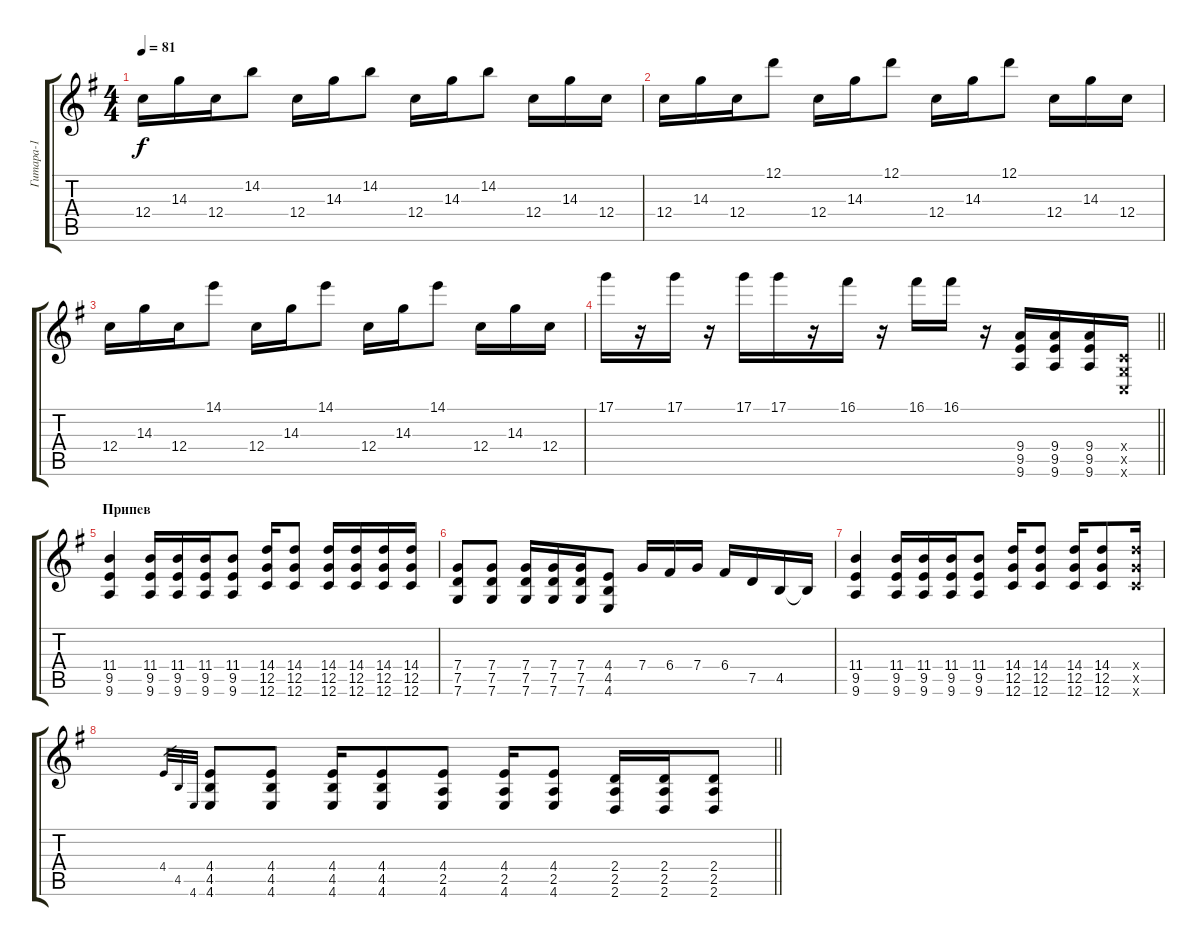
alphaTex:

\track ("Гитара-1" "Гитара-1") {instrument electricguitarclean}
\staff {score tabs}
\tuning (D4 A3 F3 C3 G2 C2) {hide}
\ts (4 4)
\tempo 81
\clef g2
\ks eminor
12.4.16{dy f} 14.3.16 12.4.16 14.2.8 12.4.16 14.3.16 14.2.8 12.4.16 14.3.16 14.2.8 12.4.16 14.3.16 12.4.16 |
12.4.16 14.3.16 12.4.16 12.1.8 12.4.16 14.3.16 12.1.8 12.4.16 14.3.16 12.1.8 12.4.16 14.3.16 12.4.16 |
12.4.16 14.3.16 12.4.16 14.1.8 12.4.16 14.3.16 14.1.8 12.4.16 14.3.16 14.1.8 12.4.16 14.3.16 12.4.16 |
\barLineRight lightlight
17.1.16 r.16 17.1.16 r.16 17.1.16 17.1.16 r.16 16.1.16 r.16 16.1.16 16.1.16 r.16 (9.4 9.5 9.6).16{instrument distortionguitar} (9.4 9.5 9.6).16 (9.4 9.5 9.6).16 (0.4{x} 0.5{x} 0.6{x}).16 |
\section ("" "Припев")
(11.4 9.5 9.6).4 (11.4 9.5 9.6).16 (11.4 9.5 9.6).16 (11.4 9.5 9.6).16 (11.4 9.5 9.6).8 (14.4 12.5 12.6).16 (14.4 12.5 12.6).8 (14.4 12.5 12.6).16 (14.4 12.5 12.6).16 (14.4 12.5 12.6).16 (14.4 12.5 12.6).16 |
(7.4 7.5 7.6).8 (7.4 7.5 7.6).8 (7.4 7.5 7.6).16 (7.4 7.5 7.6).16 (7.4 7.5 7.6).16 (4.4 4.5 4.6).8 7.4.16 6.4.16 7.4.16 6.4.16 7.5.16 4.5.16 4.5{t}.16 |
(11.4 9.5 9.6).4 (11.4 9.5 9.6).16 (11.4 9.5 9.6).16 (11.4 9.5 9.6).16 (11.4 9.5 9.6).8 (14.4 12.5 12.6).16 (14.4 12.5 12.6).8 (14.4 12.5 12.6).16 (14.4 12.5 12.6).8 (14.4{x} 12.5{x} 12.6{x}).16 |
\barLineRight lightlight
4.4.32{gr} 4.5.32{gr} 4.6.32{gr} (4.4 4.5 4.6).8 (4.4 4.5 4.6).8 (4.4 4.5 4.6).16 (4.4 4.5 4.6).8 (4.4 2.5 4.6).8 (4.4 2.5 4.6).16 (4.4 2.5 4.6).8 (2.4 2.5 2.6).16 (2.4 2.5 2.6).16 (2.4 2.5 2.6).8
